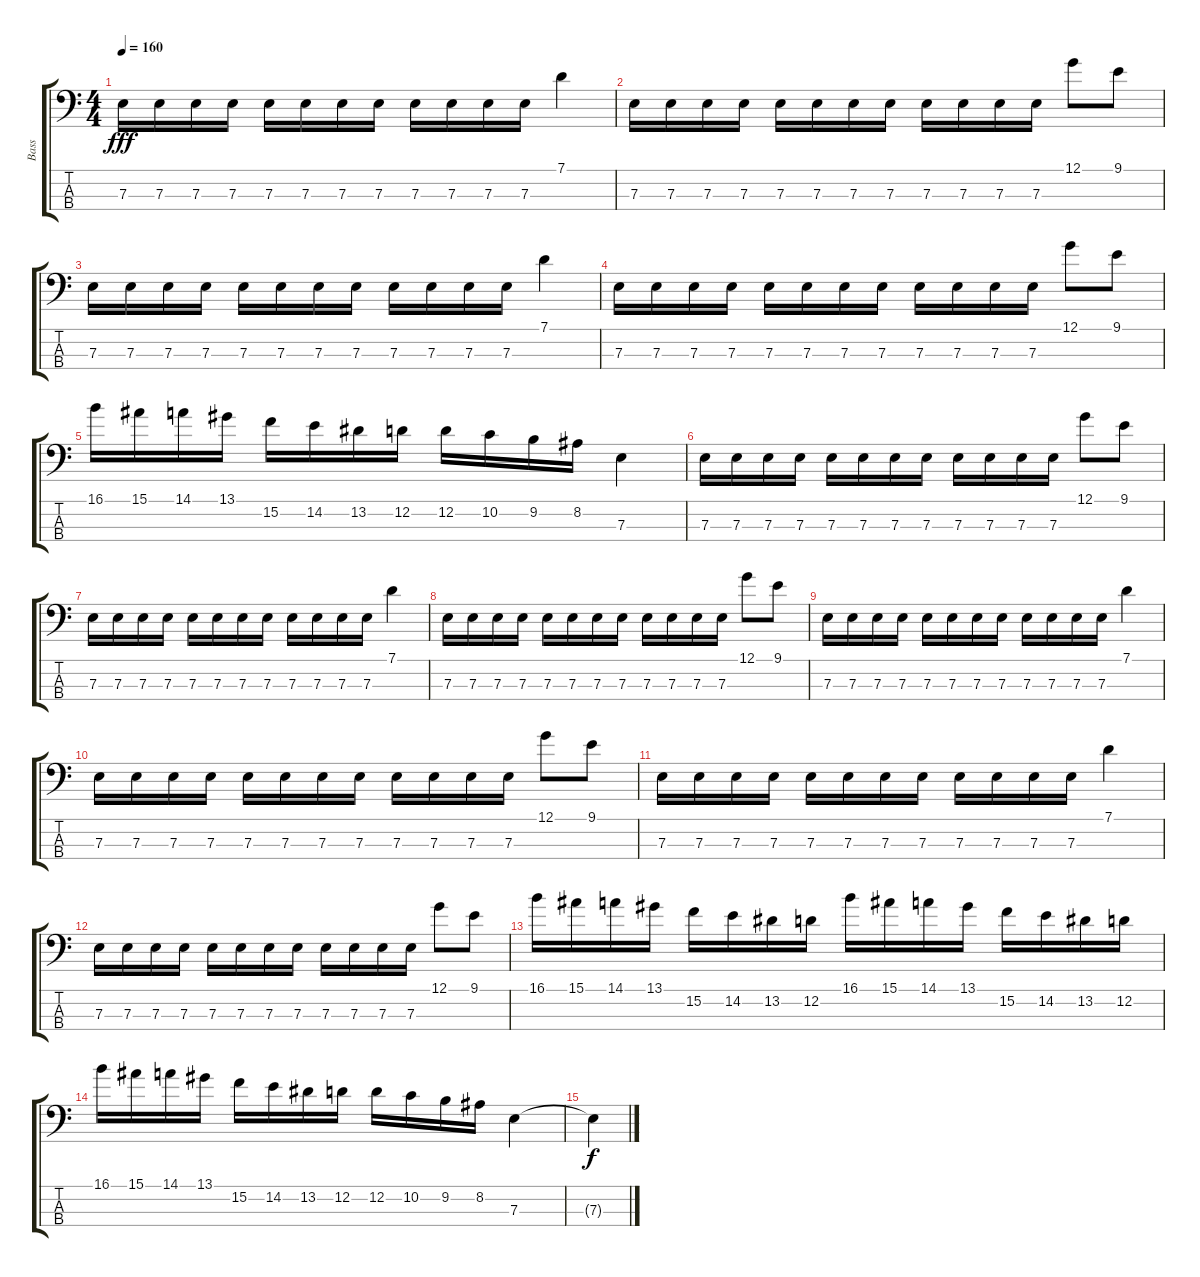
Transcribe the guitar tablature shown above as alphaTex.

\track ("Bass" "Bass") {instrument electricbasspick}
\staff {score tabs}
\tuning (G2 D2 A1 E1) {hide}
\ts (4 4)
\tempo 160
\clef f4
\ks c
7.3.16{dy fff} 7.3.16 7.3.16 7.3.16 7.3.16 7.3.16 7.3.16 7.3.16 7.3.16 7.3.16 7.3.16 7.3.16 7.1.4 |
7.3.16 7.3.16 7.3.16 7.3.16 7.3.16 7.3.16 7.3.16 7.3.16 7.3.16 7.3.16 7.3.16 7.3.16 12.1.8 9.1.8 |
7.3.16 7.3.16 7.3.16 7.3.16 7.3.16 7.3.16 7.3.16 7.3.16 7.3.16 7.3.16 7.3.16 7.3.16 7.1.4 |
7.3.16 7.3.16 7.3.16 7.3.16 7.3.16 7.3.16 7.3.16 7.3.16 7.3.16 7.3.16 7.3.16 7.3.16 12.1.8 9.1.8 |
16.1.16 15.1.16 14.1.16 13.1.16 15.2.16 14.2.16 13.2.16 12.2.16 12.2.16 10.2.16 9.2.16 8.2.16 7.3.4 |
7.3.16 7.3.16 7.3.16 7.3.16 7.3.16 7.3.16 7.3.16 7.3.16 7.3.16 7.3.16 7.3.16 7.3.16 12.1.8 9.1.8 |
7.3.16 7.3.16 7.3.16 7.3.16 7.3.16 7.3.16 7.3.16 7.3.16 7.3.16 7.3.16 7.3.16 7.3.16 7.1.4 |
7.3.16 7.3.16 7.3.16 7.3.16 7.3.16 7.3.16 7.3.16 7.3.16 7.3.16 7.3.16 7.3.16 7.3.16 12.1.8 9.1.8 |
7.3.16 7.3.16 7.3.16 7.3.16 7.3.16 7.3.16 7.3.16 7.3.16 7.3.16 7.3.16 7.3.16 7.3.16 7.1.4 |
7.3.16 7.3.16 7.3.16 7.3.16 7.3.16 7.3.16 7.3.16 7.3.16 7.3.16 7.3.16 7.3.16 7.3.16 12.1.8 9.1.8 |
7.3.16 7.3.16 7.3.16 7.3.16 7.3.16 7.3.16 7.3.16 7.3.16 7.3.16 7.3.16 7.3.16 7.3.16 7.1.4 |
7.3.16 7.3.16 7.3.16 7.3.16 7.3.16 7.3.16 7.3.16 7.3.16 7.3.16 7.3.16 7.3.16 7.3.16 12.1.8 9.1.8 |
16.1.16 15.1.16 14.1.16 13.1.16 15.2.16 14.2.16 13.2.16 12.2.16 16.1.16 15.1.16 14.1.16 13.1.16 15.2.16 14.2.16 13.2.16 12.2.16 |
16.1.16 15.1.16 14.1.16 13.1.16 15.2.16 14.2.16 13.2.16 12.2.16 12.2.16 10.2.16 9.2.16 8.2.16 7.3.4 |
7.3{t}.4{dy f}
